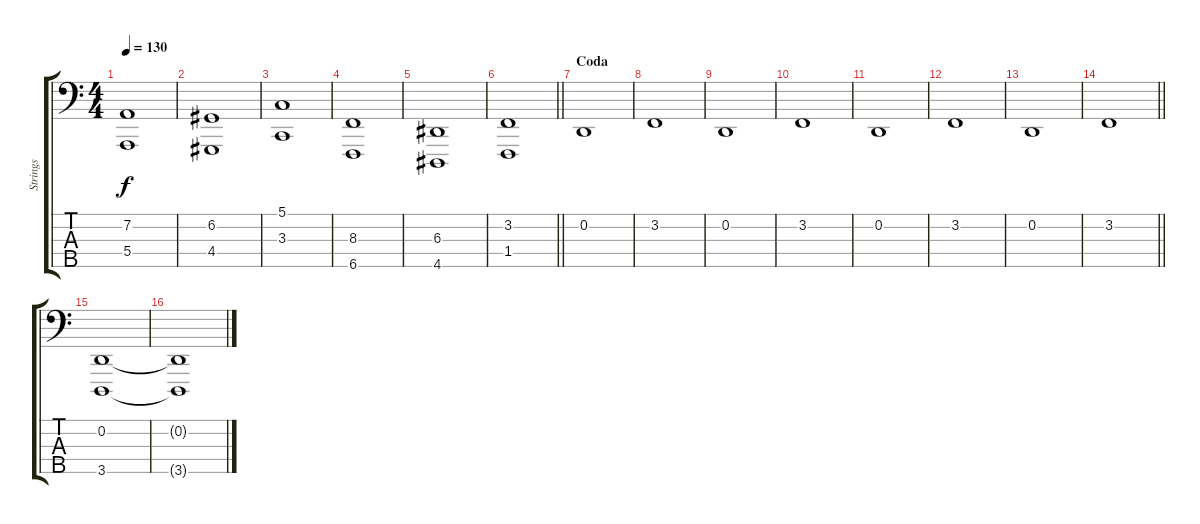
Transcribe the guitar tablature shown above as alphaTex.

\track ("Strings" "Strings") {instrument stringensemble1}
\staff {score tabs}
\tuning (G2 D2 A1 E1 B0) {hide}
\ts (4 4)
\tempo 130
\clef f4
\ks c
(7.2 5.4).1{dy f} |
(6.2 4.4).1 |
(5.1 3.3).1 |
(8.3 6.5).1 |
(6.3 4.5).1 |
\barLineRight lightlight
(3.2 1.4).1 |
\section ("" "Coda ")
0.2.1 |
3.2.1 |
0.2.1 |
3.2.1 |
0.2.1 |
3.2.1 |
0.2.1 |
\barLineRight lightlight
3.2.1 |
(0.2 3.5).1 |
(0.2{t} 3.5{t}).1
